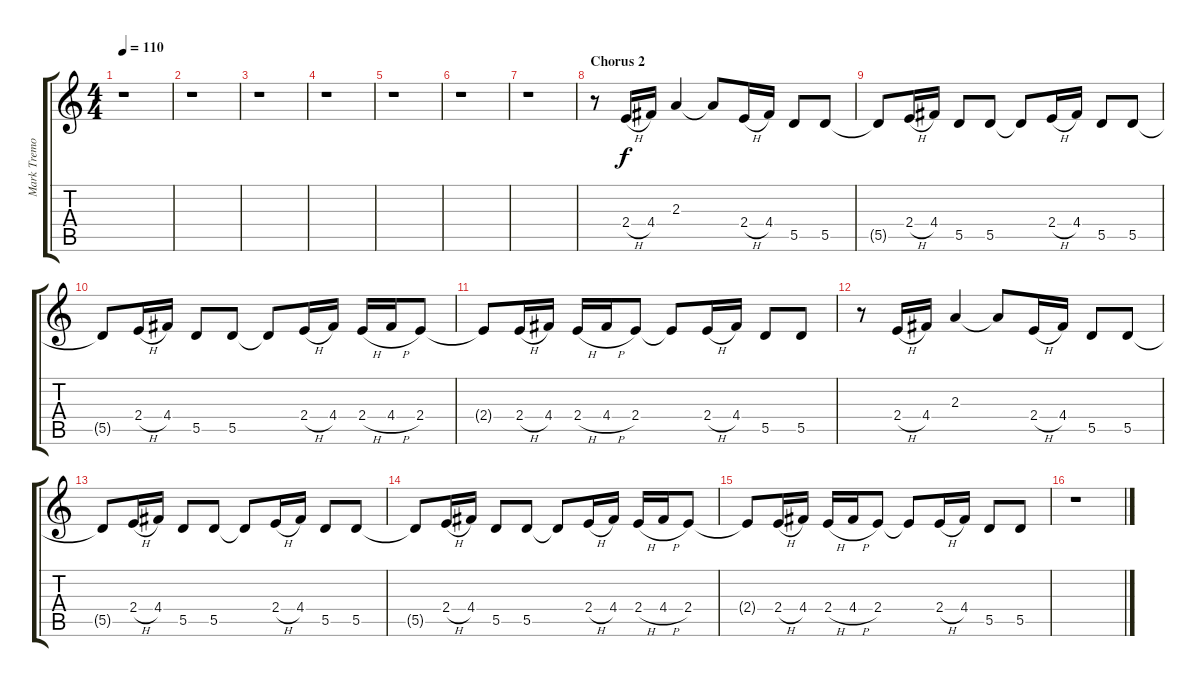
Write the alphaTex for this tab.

\track ("Mark Tremonti (dist.)" "Mark Tremo") {instrument distortionguitar}
\staff {score tabs}
\tuning (E4 B3 G3 D3 A2 D2) {hide}
\ts (4 4)
\tempo 110
\clef g2
\ks c
r.1{dy f} |
r.1 |
r.1 |
r.1 |
r.1 |
r.1 |
r.1 |
\section ("" "Chorus 2")
r.8 2.4{h}.16 4.4.16 2.3.4 2.3{t}.8 2.4{h}.16 4.4.16 5.5.8 5.5.8 |
5.5{t}.8 2.4{h}.16 4.4.16 5.5.8 5.5.8 5.5{t}.8 2.4{h}.16 4.4.16 5.5.8 5.5.8 |
5.5{t}.8 2.4{h}.16 4.4.16 5.5.8 5.5.8 5.5{t}.8 2.4{h}.16 4.4.16 2.4{h}.16 4.4{h}.16 2.4.8 |
2.4{t}.8 2.4{h}.16 4.4.16 2.4{h}.16 4.4{h}.16 2.4.8 2.4{t}.8 2.4{h}.16 4.4.16 5.5.8 5.5.8 |
r.8 2.4{h}.16 4.4.16 2.3.4 2.3{t}.8 2.4{h}.16 4.4.16 5.5.8 5.5.8 |
5.5{t}.8 2.4{h}.16 4.4.16 5.5.8 5.5.8 5.5{t}.8 2.4{h}.16 4.4.16 5.5.8 5.5.8 |
5.5{t}.8 2.4{h}.16 4.4.16 5.5.8 5.5.8 5.5{t}.8 2.4{h}.16 4.4.16 2.4{h}.16 4.4{h}.16 2.4.8 |
2.4{t}.8 2.4{h}.16 4.4.16 2.4{h}.16 4.4{h}.16 2.4.8 2.4{t}.8 2.4{h}.16 4.4.16 5.5.8 5.5.8 |
r.1
